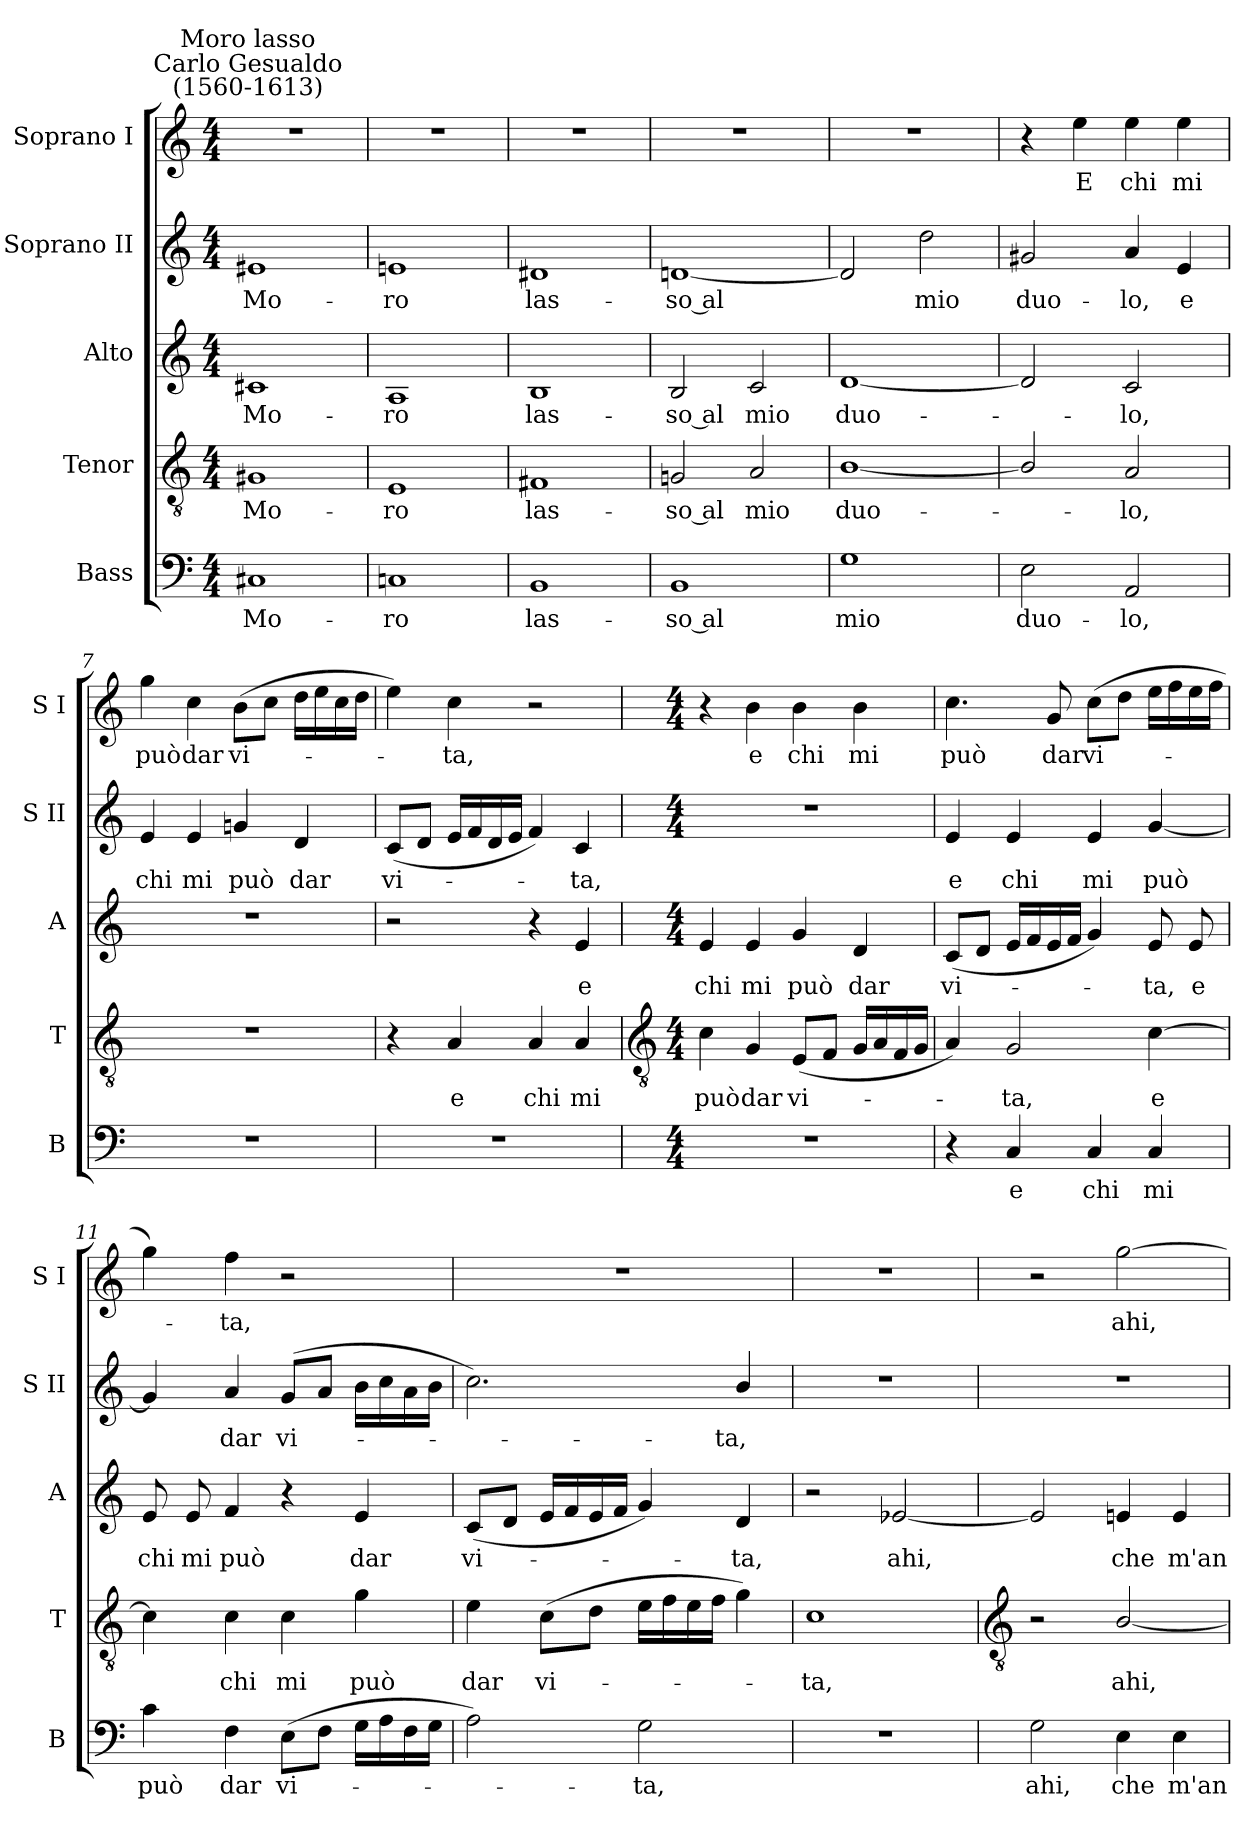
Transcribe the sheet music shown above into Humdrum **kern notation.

**kern	**text	**kern	**text	**kern	**text	**kern	**text	**kern	**text
*part5	*part5	*part4	*part4	*part3	*part3	*part2	*part2	*part1	*part1
*staff5	*staff5	*staff4	*staff4	*staff3	*staff3	*staff2	*staff2	*staff1	*staff1
*I"Bass	*	*I"Tenor	*	*I"Alto	*	*I"Soprano II	*	*I"Soprano I	*
*I'B	*	*I'T	*	*I'A	*	*I'S II	*	*I'S I	*
*clefF4	*	*clefGv2	*	*clefG2	*	*clefG2	*	*clefG2	*
*k[]	*	*k[]	*	*k[]	*	*k[]	*	*k[]	*
*C:	*	*C:	*	*C:	*	*C:	*	*C:	*
*M4/4	*	*M4/4	*	*M4/4	*	*M4/4	*	*M4/4	*
=1	=1	=1	=1	=1	=1	=1	=1	=1	=1
!	!	!	!	!	!	!	!	!LO:TX:a:cj:t=Carlo Gesualdo\n(1560-1613)	!
!	!	!	!	!	!	!	!	!LO:TX:a:cj:t=Moro lasso	!
!	!LO:LY:b	!	!LO:LY:b	!	!LO:LY:b	!	!LO:LY:b	!	!
1C#X	Mo-	1G#X	Mo-	1c#X	Mo-	1e#X	Mo-	1r	.
=2	=2	=2	=2	=2	=2	=2	=2	=2	=2
!	!LO:LY:b	!	!LO:LY:b	!	!LO:LY:b	!	!LO:LY:b	!	!
1Cn	-ro	1E	-ro	1A	-ro	1en	-ro	1r	.
=3	=3	=3	=3	=3	=3	=3	=3	=3	=3
!	!LO:LY:b	!	!LO:LY:b	!	!LO:LY:b	!	!LO:LY:b	!	!
1BB	las-	1F#X	las-	1B	las-	1d#X	las-	1r	.
=4	=4	=4	=4	=4	=4	=4	=4	=4	=4
!	!LO:LY:b	!	!LO:LY:b	!	!LO:LY:b	!	!LO:LY:b	!	!
1BB	-so al	2Gn	-so al	2B	-so al	[1dn	-so al	1r	.
!	!	!	!LO:LY:b	!	!LO:LY:b	!	!	!	!
.	.	2A	mio	2c	mio	.	.	.	.
=5	=5	=5	=5	=5	=5	=5	=5	=5	=5
!	!LO:LY:b	!	!LO:LY:b	!	!LO:LY:b	!	!	!	!
1G	mio	[1B/	duo-	[1d	duo-	2d]	.	1r	.
!	!	!	!	!	!	!	!LO:LY:b	!	!
.	.	.	.	.	.	2dd	mio	.	.
=6	=6	=6	=6	=6	=6	=6	=6	=6	=6
!	!LO:LY:b	!	!	!	!	!	!LO:LY:b	!	!
2E	duo-	2B/]	.	2d]	.	2g#X	duo-	4r	.
!	!	!	!	!	!	!	!	!	!LO:LY:b
.	.	.	.	.	.	.	.	4ee	E
!	!LO:LY:b	!	!LO:LY:b	!	!LO:LY:b	!	!LO:LY:b	!	!LO:LY:b
2AA	-lo,	2A	lo,	2c	lo,	4a	-lo,	4ee	chi
!	!	!	!	!	!	!	!LO:LY:b	!	!LO:LY:b
.	.	.	.	.	.	4e	e	4ee	mi
=7	=7	=7	=7	=7	=7	=7	=7	=7	=7
!	!	!	!	!	!	!	!LO:LY:b	!	!LO:LY:b
1r	.	1r	.	1r	.	4e	chi	4gg	può
!	!	!	!	!	!	!	!LO:LY:b	!	!LO:LY:b
.	.	.	.	.	.	4e	mi	4cc	dar
!	!	!	!	!	!	!	!LO:LY:b	!	!LO:LY:b
.	.	.	.	.	.	4gn	può	(>8bL	vi-
.	.	.	.	.	.	.	.	8ccJ	.
!	!	!	!	!	!	!	!LO:LY:b	!	!
.	.	.	.	.	.	4d	dar	16ddLL	.
.	.	.	.	.	.	.	.	16ee	.
.	.	.	.	.	.	.	.	16cc	.
.	.	.	.	.	.	.	.	16ddJJ	.
=8	=8	=8	=8	=8	=8	=8	=8	=8	=8
!	!	!	!	!	!	!	!LO:LY:b	!	!
1r	.	4r	.	2r	.	(<8cL	vi-	4ee)	.
.	.	.	.	.	.	8dJ	.	.	.
!	!	!	!LO:LY:b	!	!	!	!	!	!LO:LY:b
.	.	4A	e	.	.	16eLL	.	4cc	ta,
.	.	.	.	.	.	16f	.	.	.
.	.	.	.	.	.	16d	.	.	.
.	.	.	.	.	.	16eJJ	.	.	.
!	!	!	!LO:LY:b	!	!	!	!	!	!
.	.	4A	chi	4r	.	4f)	.	2r	.
!	!	!	!LO:LY:b	!	!LO:LY:b	!	!LO:LY:b	!	!
.	.	4A	mi	4e	e	4c	ta,	.	.
!!LO:LB:g=z
=9	=9	=9	=9	=9	=9	=9	=9	=9	=9
*	*	*clefGv2	*	*	*	*	*	*	*
*M4/4	*	*M4/4	*	*M4/4	*	*M4/4	*	*M4/4	*
!	!	!	!LO:LY:b	!	!LO:LY:b	!	!	!	!
1r	.	4c	può	4e	chi	1r	.	4r	.
!	!	!	!LO:LY:b	!	!LO:LY:b	!	!	!	!LO:LY:b
.	.	4G	dar	4e	mi	.	.	4b	e
!	!	!	!LO:LY:b	!	!LO:LY:b	!	!	!	!LO:LY:b
.	.	(<8EL	vi-	4g	può	.	.	4b	chi
.	.	8FJ	.	.	.	.	.	.	.
!	!	!	!	!	!LO:LY:b	!	!	!	!LO:LY:b
.	.	16GLL	.	4d	dar	.	.	4b	mi
.	.	16A	.	.	.	.	.	.	.
.	.	16F	.	.	.	.	.	.	.
.	.	16GJJ	.	.	.	.	.	.	.
=10	=10	=10	=10	=10	=10	=10	=10	=10	=10
!	!	!	!	!	!LO:LY:b	!	!LO:LY:b	!	!LO:LY:b
4r	.	4A)	.	(<8cL	vi-	4e	e	4.cc	può
.	.	.	.	8dJ	.	.	.	.	.
!	!LO:LY:b	!	!LO:LY:b	!	!	!	!LO:LY:b	!	!
4C	e	2G	ta,	16eLL	.	4e	chi	.	.
.	.	.	.	16f	.	.	.	.	.
!	!	!	!	!	!	!	!	!	!LO:LY:b
.	.	.	.	16e	.	.	.	8g	dar
.	.	.	.	16fJJ	.	.	.	.	.
!	!LO:LY:b	!	!	!	!	!	!LO:LY:b	!	!LO:LY:b
4C	chi	.	.	4g)	.	4e	mi	(>8ccL	vi-
.	.	.	.	.	.	.	.	8ddJ	.
!	!LO:LY:b	!	!LO:LY:b	!	!LO:LY:b	!	!LO:LY:b	!	!
4C	mi	[4c	e	8e	ta,	[4g	può	16eeLL	.
.	.	.	.	.	.	.	.	16ff	.
!	!	!	!	!	!LO:LY:b	!	!	!	!
.	.	.	.	8e	e	.	.	16ee	.
.	.	.	.	.	.	.	.	16ffJJ	.
=11	=11	=11	=11	=11	=11	=11	=11	=11	=11
!	!LO:LY:b	!	!	!	!LO:LY:b	!	!	!	!
4c	può	4c]	.	8e	chi	4g]	.	4gg)	.
!	!	!	!	!	!LO:LY:b	!	!	!	!
.	.	.	.	8e	mi	.	.	.	.
!	!LO:LY:b	!	!LO:LY:b	!	!LO:LY:b	!	!LO:LY:b	!	!LO:LY:b
4F	dar	4c	chi	4f	può	4a	dar	4ff	ta,
!	!LO:LY:b	!	!LO:LY:b	!	!	!	!LO:LY:b	!	!
(>8EL	vi-	4c	mi	4r	.	(>8gL	vi-	2r	.
8FJ	.	.	.	.	.	8aJ	.	.	.
!	!	!	!LO:LY:b	!	!LO:LY:b	!	!	!	!
16GLL	.	4g	può	4e	dar	16bLL	.	.	.
16A	.	.	.	.	.	16cc	.	.	.
16F	.	.	.	.	.	16a	.	.	.
16GJJ	.	.	.	.	.	16bJJ	.	.	.
=12	=12	=12	=12	=12	=12	=12	=12	=12	=12
!	!	!	!LO:LY:b	!	!LO:LY:b	!	!	!	!
2A)	.	4e	dar	(<8cL	vi-	2.cc)	.	1r	.
.	.	.	.	8dJ	.	.	.	.	.
!	!	!	!LO:LY:b	!	!	!	!	!	!
.	.	(>8cL	vi-	16eLL	.	.	.	.	.
.	.	.	.	16f	.	.	.	.	.
.	.	8dJ	.	16e	.	.	.	.	.
.	.	.	.	16fJJ	.	.	.	.	.
!	!LO:LY:b	!	!	!	!	!	!	!	!
2G	ta,	16eLL	.	4g)	.	.	.	.	.
.	.	16f	.	.	.	.	.	.	.
.	.	16e	.	.	.	.	.	.	.
.	.	16fJJ	.	.	.	.	.	.	.
!	!	!	!	!	!LO:LY:b	!	!LO:LY:b	!	!
.	.	4g)	.	4d	ta,	4b/	ta,	.	.
=13	=13	=13	=13	=13	=13	=13	=13	=13	=13
!	!	!	!LO:LY:b	!	!	!	!	!	!
1r	.	1c	ta,	2r	.	1r	.	1r	.
!	!	!	!	!	!LO:LY:b	!	!	!	!
.	.	.	.	[2e-X	ahi,	.	.	.	.
!!LO:LB:g=z
=14	=14	=14	=14	=14	=14	=14	=14	=14	=14
*	*	*clefGv2	*	*	*	*	*	*	*
!	!LO:LY:b	!	!	!	!	!	!	!	!
2G	ahi,	2r	.	2e-]	.	1r	.	2r	.
!	!LO:LY:b	!	!LO:LY:b	!	!LO:LY:b	!	!	!	!LO:LY:b
4E	che	[2B/	ahi,	4en	che	.	.	[2gg	ahi,
!	!LO:LY:b	!	!	!	!LO:LY:b	!	!	!	!
4E	m'an-	.	.	4e	m'an-	.	.	.	.
=	=	=	=	=	=	=	=	=	=
*-	*-	*-	*-	*-	*-	*-	*-	*-	*-
